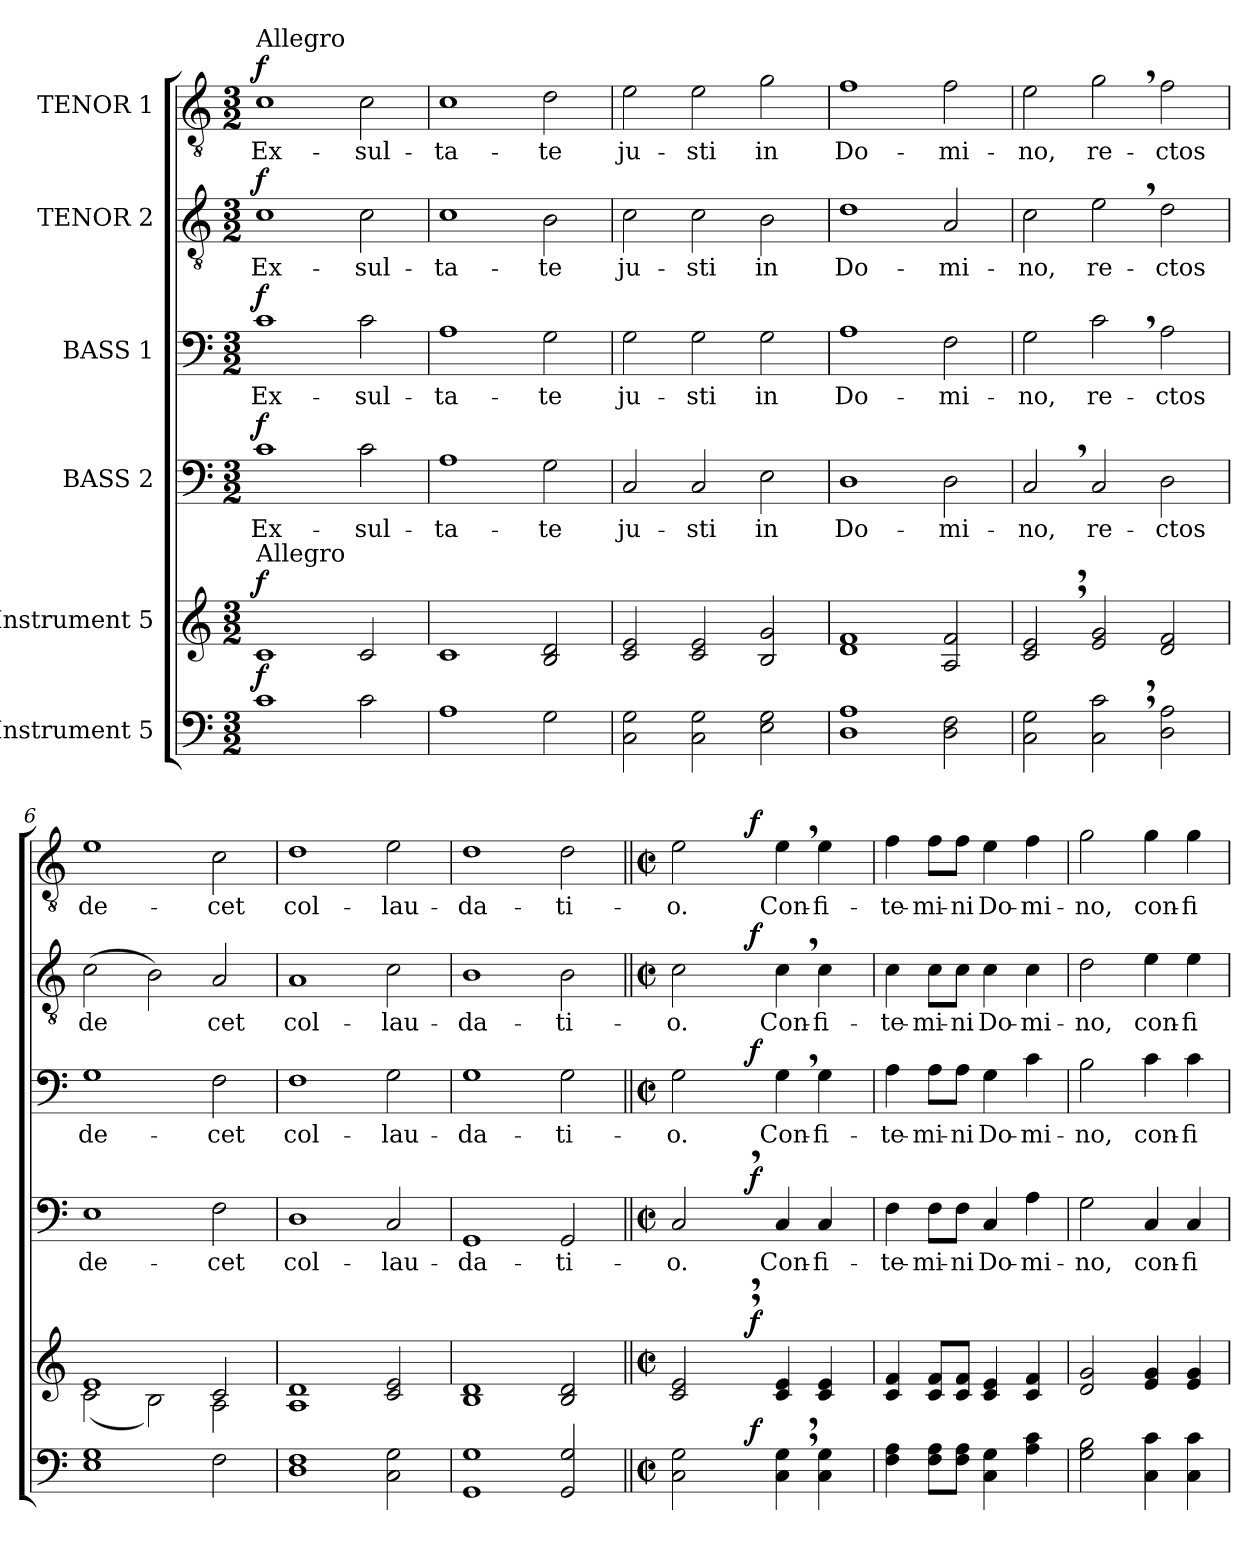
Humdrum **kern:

**kern	**dynam	**kern	**dynam	**kern	**text	**dynam	**kern	**text	**dynam	**kern	**text	**dynam	**kern	**text	**dynam
*part6	*part6	*part5	*part5	*part4	*part4	*part4	*part3	*part3	*part3	*part2	*part2	*part2	*part1	*part1	*part1
*staff6	*staff6	*staff5	*staff5	*staff4	*staff4	*staff4	*staff3	*staff3	*staff3	*staff2	*staff2	*staff2	*staff1	*staff1	*staff1
*I"Instrument 5	*	*I"Instrument 5	*	*I"BASS 2	*	*	*I"BASS 1	*	*	*I"TENOR 2	*	*	*I"TENOR 1	*	*
!!LO:PB:g=z
*stria5	*	*stria5	*	*stria5	*	*	*stria5	*	*	*stria5	*	*	*stria5	*	*
*clefF4	*	*clefG2	*	*clefF4	*	*	*clefF4	*	*	*clefGv2	*	*	*clefGv2	*	*
*k[]	*	*k[]	*	*k[]	*	*	*k[]	*	*	*k[]	*	*	*k[]	*	*
*C:	*	*C:	*	*C:	*	*	*C:	*	*	*C:	*	*	*C:	*	*
*M3/2	*	*M3/2	*	*M3/2	*	*	*M3/2	*	*	*M3/2	*	*	*M3/2	*	*
=1	=1	=1	=1	=1	=1	=1	=1	=1	=1	=1	=1	=1	=1	=1	=1
!	!	!	!	!	!	!	!	!	!	!	!	!	!LO:TX:a:t=Allegro	!	!
!	!	!LO:TX:a:t=Allegro	!	!	!	!	!	!	!	!	!	!	!	!	!
!	!LO:DY:a	!	!LO:DY:a	!	!LO:LY:b:cj	!LO:DY:a	!	!LO:LY:b:cj	!LO:DY:a	!	!LO:LY:b:cj	!LO:DY:a	!	!LO:LY:b:cj	!LO:DY:a
1c	f	1c	f	1c	Ex-	f	1c	Ex-	f	1c	Ex-	f	1c	Ex-	f
!	!	!	!	!	!LO:LY:b:cj	!	!	!LO:LY:b:cj	!	!	!LO:LY:b:cj	!	!	!LO:LY:b:cj	!
2c\	.	2c/	.	2c\	-sul-	.	2c\	-sul-	.	2c\	-sul-	.	2c\	-sul-	.
=2	=2	=2	=2	=2	=2	=2	=2	=2	=2	=2	=2	=2	=2	=2	=2
!	!	!	!	!	!LO:LY:b:cj	!	!	!LO:LY:b:cj	!	!	!LO:LY:b:cj	!	!	!LO:LY:b:cj	!
1A	.	1c	.	1A	-ta-	.	1A	-ta-	.	1c	-ta-	.	1c	-ta-	.
!	!	!	!	!	!LO:LY:b:cj	!	!	!LO:LY:b:cj	!	!	!LO:LY:b:cj	!	!	!LO:LY:b:cj	!
2G\	.	2B/ 2d/	.	2G\	-te	.	2G\	-te	.	2B\	-te	.	2d\	-te	.
=3	=3	=3	=3	=3	=3	=3	=3	=3	=3	=3	=3	=3	=3	=3	=3
!	!	!	!	!	!LO:LY:b:cj	!	!	!LO:LY:b:cj	!	!	!LO:LY:b:cj	!	!	!LO:LY:b:cj	!
2C\ 2G\	.	2e/ 2c/	.	2C/	ju-	.	2G\	ju-	.	2c\	ju-	.	2e\	ju-	.
!	!	!	!	!	!LO:LY:b:cj	!	!	!LO:LY:b:cj	!	!	!LO:LY:b:cj	!	!	!LO:LY:b:cj	!
2G\ 2C\	.	2c/ 2e/	.	2C/	-sti	.	2G\	-sti	.	2c\	-sti	.	2e\	-sti	.
!	!	!	!	!	!LO:LY:b:cj	!	!	!LO:LY:b:cj	!	!	!LO:LY:b:cj	!	!	!LO:LY:b:cj	!
2G\ 2E\	.	2B/ 2g/	.	2E\	in	.	2G\	in	.	2B\	in	.	2g\	in	.
=4	=4	=4	=4	=4	=4	=4	=4	=4	=4	=4	=4	=4	=4	=4	=4
!	!	!	!	!	!LO:LY:b:cj	!	!	!LO:LY:b:cj	!	!	!LO:LY:b:cj	!	!	!LO:LY:b:cj	!
1D 1A	.	1d 1f	.	1D	Do-	.	1A	Do-	.	1d	Do-	.	1f	Do-	.
!	!	!	!	!	!LO:LY:b:cj	!	!	!LO:LY:b:cj	!	!	!LO:LY:b:cj	!	!	!LO:LY:b:cj	!
2F\ 2D\	.	2A/ 2f/	.	2D\	-mi-	.	2F\	-mi-	.	2A/	-mi-	.	2f\	-mi-	.
=5	=5	=5	=5	=5	=5	=5	=5	=5	=5	=5	=5	=5	=5	=5	=5
!	!	!	!	!	!LO:LY:b:cj	!	!	!LO:LY:b:cj	!	!	!LO:LY:b:cj	!	!	!LO:LY:b:cj	!
2C\ 2G\	.	2e/,> 2c/,>	.	2C,>/	-no,	.	2G\	-no,	.	2c\	-no,	.	2e\	-no,	.
!	!	!	!	!	!LO:LY:b:cj	!	!	!LO:LY:b:cj	!	!	!LO:LY:b:cj	!	!	!LO:LY:b:cj	!
2c\,> 2C\,>	.	2e/ 2g/	.	2C/	re-	.	2c,>\	re-	.	2e,>\	re-	.	2g,>\	re-	.
!	!	!	!	!	!LO:LY:b:cj	!	!	!LO:LY:b:cj	!	!	!LO:LY:b:cj	!	!	!LO:LY:b:cj	!
2A\ 2D\	.	2d/ 2f/	.	2D\	-ctos	.	2A\	-ctos	.	2d\	-ctos	.	2f\	-ctos	.
=6	=6	=6	=6	=6	=6	=6	=6	=6	=6	=6	=6	=6	=6	=6	=6
*	*	*^	*	*	*	*	*	*	*	*	*	*	*	*	*
!	!	!	!	!	!	!LO:LY:b:cj	!	!	!LO:LY:b:cj	!	!	!LO:LY:b:cj	!	!	!LO:LY:b:cj	!
1E 1G	.	1e	(<2c\	.	1E	de-	.	1G	de-	.	(>2c\	de-	.	1e	de-	.
!	!	!	!	!	!	!	!	!	!	!	!	!LO:LY:b:cj	!	!	!	!
.	.	.	2B\)	.	.	.	.	.	.	.	2B\)	--	.	.	.	.
!	!	!	!	!	!	!LO:LY:b:cj	!	!	!LO:LY:b:cj	!	!	!LO:LY:b:cj	!	!	!LO:LY:b:cj	!
2F\	.	2c/	2A\	.	2F\	-cet	.	2F\	-cet	.	2A/	-cet	.	2c\	-cet	.
!!LO:PB:g=z
=7	=7	=7	=7	=7	=7	=7	=7	=7	=7	=7	=7	=7	=7	=7	=7	=7
!	!	!	!	!	!	!LO:LY:b:cj	!	!	!LO:LY:b:cj	!	!	!LO:LY:b:cj	!	!	!LO:LY:b:cj	!
*	*	*v	*v	*	*	*	*	*	*	*	*	*	*	*	*	*
1D 1F	.	1d 1A	.	1D	col-	.	1F	col-	.	1A	col-	.	1d	col-	.
!	!	!	!	!	!LO:LY:b:cj	!	!	!LO:LY:b:cj	!	!	!LO:LY:b:cj	!	!	!LO:LY:b:cj	!
2G\ 2C\	.	2c/ 2e/	.	2C/	-lau-	.	2G\	-lau-	.	2c\	-lau-	.	2e\	-lau-	.
=8	=8	=8	=8	=8	=8	=8	=8	=8	=8	=8	=8	=8	=8	=8	=8
!	!	!	!	!	!LO:LY:b:cj	!	!	!LO:LY:b:cj	!	!	!LO:LY:b:cj	!	!	!LO:LY:b:cj	!
1GG 1G	.	1B 1d	.	1GG	-da-	.	1G	-da-	.	1B	-da-	.	1d	-da-	.
!	!	!	!	!	!LO:LY:b:cj	!	!	!LO:LY:b:cj	!	!	!LO:LY:b:cj	!	!	!LO:LY:b:cj	!
2G/ 2GG/	.	2B/ 2d/	.	2GG/	-ti-	.	2G\	-ti-	.	2B\	-ti-	.	2d\	-ti-	.
=9||	=9||	=9||	=9||	=9||	=9||	=9||	=9||	=9||	=9||	=9||	=9||	=9||	=9||	=9||	=9||
*M2/2	*	*M2/2	*	*M2/2	*	*	*M2/2	*	*	*M2/2	*	*	*M2/2	*	*
*met(c|)	*	*met(c|)	*	*met(c|)	*	*	*met(c|)	*	*	*met(c|)	*	*	*met(c|)	*	*
!	!	!	!	!	!LO:LY:b:cj	!	!	!LO:LY:b:cj	!	!	!LO:LY:b:cj	!	!	!LO:LY:b:cj	!
*^	*	*^	*	*^	*	*	*^	*	*	*^	*	*	*^	*	*
2C\ 2G\	4ryy	.	2c/,> 2e/,>	4ryy	.	2C,>/	4ryy	-o.	.	2G\	4ryy	-o.	.	2c\	4ryy	-o.	.	2e\	4ryy	-o.	.
.	8ryy	.	.	8ryy	.	.	8ryy	.	.	.	8ryy	.	.	.	8ryy	.	.	.	8ryy	.	.
.	64ryy	.	.	64ryy	.	.	64ryy	.	.	.	64ryy	.	.	.	64ryy	.	.	.	64ryy	.	.
!	!	!LO:DY:a	!	!	!LO:DY:a	!	!	!	!LO:DY:a	!	!	!	!LO:DY:a	!	!	!	!LO:DY:a	!	!	!	!LO:DY:a
.	2ryy	f	.	2ryy	f	.	2ryy	.	f	.	2ryy	.	f	.	2ryy	.	f	.	2ryy	.	f
!	!	!	!	!	!	!	!	!LO:LY:b:cj	!	!	!	!LO:LY:b:cj	!	!	!	!LO:LY:b:cj	!	!	!	!LO:LY:b:cj	!
4G\,> 4C\,>	.	.	4c/ 4e/	.	.	4C/	.	Con-	.	4G,>\	.	Con-	.	4c,>\	.	Con-	.	4e,>\	.	Con-	.
!	!	!	!	!	!	!	!	!LO:LY:b:cj	!	!	!	!LO:LY:b:cj	!	!	!	!LO:LY:b:cj	!	!	!	!LO:LY:b:cj	!
4G\ 4C\	.	.	4e/ 4c/	.	.	4C/	.	-fi-	.	4G\	.	-fi-	.	4c\	.	-fi-	.	4e\	.	-fi-	.
.	16..ryy	.	.	16..ryy	.	.	16..ryy	.	.	.	16..ryy	.	.	.	16..ryy	.	.	.	16..ryy	.	.
=10	=10	=10	=10	=10	=10	=10	=10	=10	=10	=10	=10	=10	=10	=10	=10	=10	=10	=10	=10	=10	=10
!	!	!	!	!	!	!	!	!LO:LY:b:cj	!	!	!	!LO:LY:b:cj	!	!	!	!LO:LY:b:cj	!	!	!	!LO:LY:b:cj	!
*v	*v	*	*	*	*	*v	*v	*	*	*v	*v	*	*	*v	*v	*	*	*v	*v	*	*
*	*	*v	*v	*	*	*	*	*	*	*	*	*	*	*	*	*
4F\ 4A\	.	4f/ 4c/	.	4F\	-te-	.	4A\	-te-	.	4c\	-te-	.	4f\	-te-	.
!	!	!	!	!	!LO:LY:b:cj	!	!	!LO:LY:b:cj	!	!	!LO:LY:b:cj	!	!	!LO:LY:b:cj	!
8F\ 8A\L	.	8f/ 8c/L	.	8F\L	-mi-	.	8A\L	-mi-	.	8c\L	-mi-	.	8f\L	-mi-	.
!	!	!	!	!	!LO:LY:b:cj	!	!	!LO:LY:b:cj	!	!	!LO:LY:b:cj	!	!	!LO:LY:b:cj	!
8A\ 8F\J	.	8f/ 8c/J	.	8F\J	-ni	.	8A\J	-ni	.	8c\J	-ni	.	8f\J	-ni	.
!	!	!	!	!	!LO:LY:b:cj	!	!	!LO:LY:b:cj	!	!	!LO:LY:b:cj	!	!	!LO:LY:b:cj	!
4G\ 4C\	.	4c/ 4e/	.	4C/	Do-	.	4G\	Do-	.	4c\	Do-	.	4e\	Do-	.
!	!	!	!	!	!LO:LY:b:cj	!	!	!LO:LY:b:cj	!	!	!LO:LY:b:cj	!	!	!LO:LY:b:cj	!
4c\ 4A\	.	4f/ 4c/	.	4A\	-mi-	.	4c\	-mi-	.	4c\	-mi-	.	4f\	-mi-	.
=11	=11	=11	=11	=11	=11	=11	=11	=11	=11	=11	=11	=11	=11	=11	=11
!	!	!	!	!	!LO:LY:b:cj	!	!	!LO:LY:b:cj	!	!	!LO:LY:b:cj	!	!	!LO:LY:b:cj	!
2G\ 2B\	.	2g/ 2d/	.	2G\	-no,	.	2B\	-no,	.	2d\	-no,	.	2g\	-no,	.
!	!	!	!	!	!LO:LY:b:cj	!	!	!LO:LY:b:cj	!	!	!LO:LY:b:cj	!	!	!LO:LY:b:cj	!
4c\ 4C\	.	4e/ 4g/	.	4C/	con-	.	4c\	con-	.	4e\	con-	.	4g\	con-	.
!	!	!	!	!	!LO:LY:b:cj	!	!	!LO:LY:b:cj	!	!	!LO:LY:b:cj	!	!	!LO:LY:b:cj	!
4c\ 4C\	.	4e/ 4g/	.	4C/	-fi-	.	4c\	-fi-	.	4e\	-fi-	.	4g\	-fi	.
=	=	=	=	=	=	=	=	=	=	=	=	=	=	=	=
*-	*-	*-	*-	*-	*-	*-	*-	*-	*-	*-	*-	*-	*-	*-	*-
